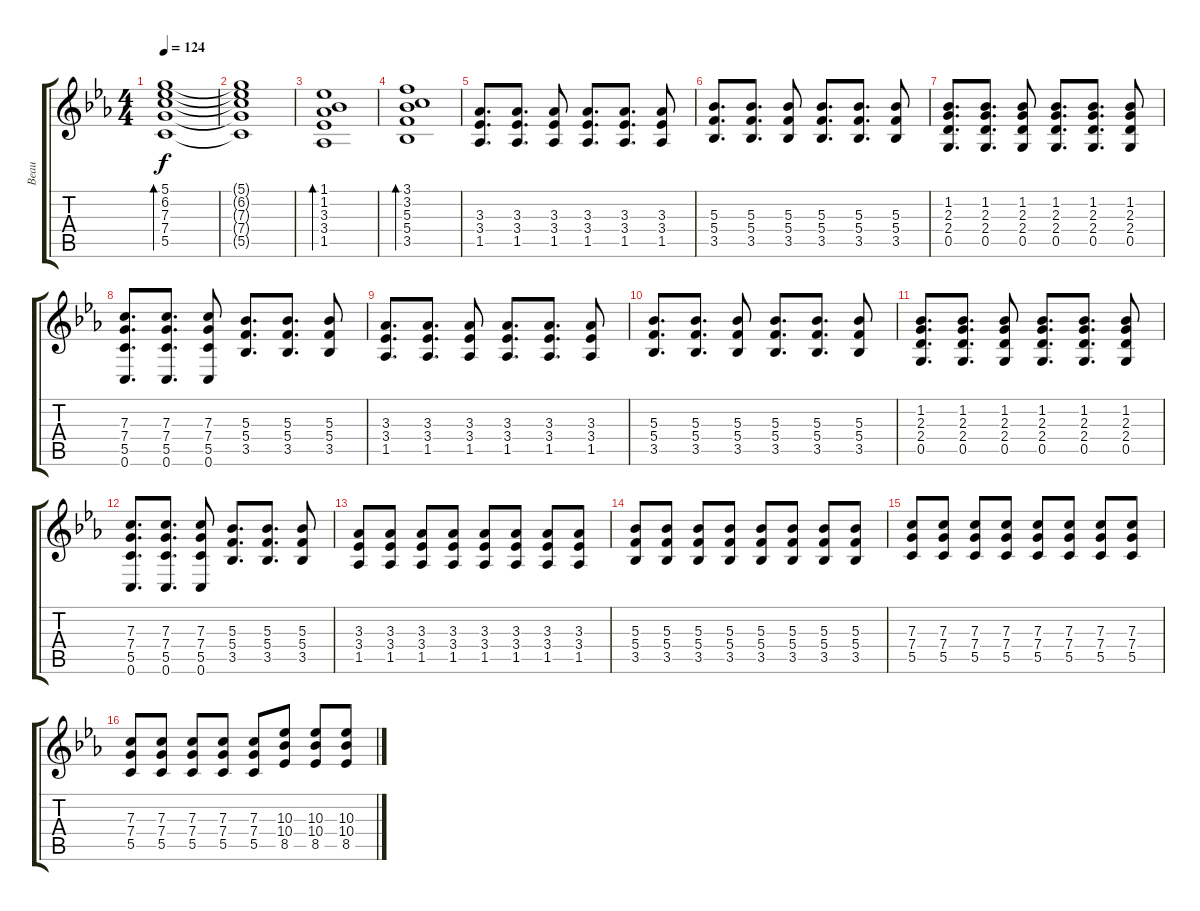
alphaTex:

\track ("Beau" "Beau") {instrument acousticguitarsteel}
\staff {score tabs}
\tuning (D4 A3 F3 C3 G2 C2) {hide}
\ts (4 4)
\tempo 124
\clef g2
\ks cminor
(5.1 6.2 7.3 7.4 5.5).1{bd 240 dy f} |
(5.1{t} 6.2{t} 7.3{t} 7.4{t} 5.5{t}).1 |
(1.1 1.2 3.3 3.4 1.5).1{bd 240} |
(3.1 3.2 5.3 5.4 3.5).1{bd 240} |
(3.3 3.4 1.5).8{d volume 10 instrument overdrivenguitar} (3.3 3.4 1.5).8{d} (3.3 3.4 1.5).8 (3.3 3.4 1.5).8{d} (3.3 3.4 1.5).8{d} (3.3 3.4 1.5).8 |
(5.3 5.4 3.5).8{d} (5.3 5.4 3.5).8{d} (5.3 5.4 3.5).8 (5.3 5.4 3.5).8{d} (5.3 5.4 3.5).8{d} (5.3 5.4 3.5).8 |
(1.2 2.3 2.4 0.5).8{d} (1.2 2.3 2.4 0.5).8{d} (1.2 2.3 2.4 0.5).8 (1.2 2.3 2.4 0.5).8{d} (1.2 2.3 2.4 0.5).8{d} (1.2 2.3 2.4 0.5).8 |
(7.3 7.4 5.5 0.6).8{d} (7.3 7.4 5.5 0.6).8{d} (7.3 7.4 5.5 0.6).8 (5.3 5.4 3.5).8{d} (5.3 5.4 3.5).8{d} (5.3 5.4 3.5).8 |
(3.3 3.4 1.5).8{d} (3.3 3.4 1.5).8{d} (3.3 3.4 1.5).8 (3.3 3.4 1.5).8{d} (3.3 3.4 1.5).8{d} (3.3 3.4 1.5).8 |
(5.3 5.4 3.5).8{d} (5.3 5.4 3.5).8{d} (5.3 5.4 3.5).8 (5.3 5.4 3.5).8{d} (5.3 5.4 3.5).8{d} (5.3 5.4 3.5).8 |
(1.2 2.3 2.4 0.5).8{d} (1.2 2.3 2.4 0.5).8{d} (1.2 2.3 2.4 0.5).8 (1.2 2.3 2.4 0.5).8{d} (1.2 2.3 2.4 0.5).8{d} (1.2 2.3 2.4 0.5).8 |
(7.3 7.4 5.5 0.6).8{d} (7.3 7.4 5.5 0.6).8{d} (7.3 7.4 5.5 0.6).8 (5.3 5.4 3.5).8{d} (5.3 5.4 3.5).8{d} (5.3 5.4 3.5).8 |
(3.3 3.4 1.5).8{instrument distortionguitar} (3.3 3.4 1.5).8 (3.3 3.4 1.5).8 (3.3 3.4 1.5).8 (3.3 3.4 1.5).8 (3.3 3.4 1.5).8 (3.3 3.4 1.5).8 (3.3 3.4 1.5).8 |
(5.3 5.4 3.5).8 (5.3 5.4 3.5).8 (5.3 5.4 3.5).8 (5.3 5.4 3.5).8 (5.3 5.4 3.5).8 (5.3 5.4 3.5).8 (5.3 5.4 3.5).8 (5.3 5.4 3.5).8 |
(7.3 7.4 5.5).8 (7.3 7.4 5.5).8 (7.3 7.4 5.5).8 (7.3 7.4 5.5).8 (7.3 7.4 5.5).8 (7.3 7.4 5.5).8 (7.3 7.4 5.5).8 (7.3 7.4 5.5).8 |
(7.3 7.4 5.5).8 (7.3 7.4 5.5).8 (7.3 7.4 5.5).8 (7.3 7.4 5.5).8 (7.3 7.4 5.5).8 (10.3 10.4 8.5).8 (10.3 10.4 8.5).8 (10.3 10.4 8.5).8
